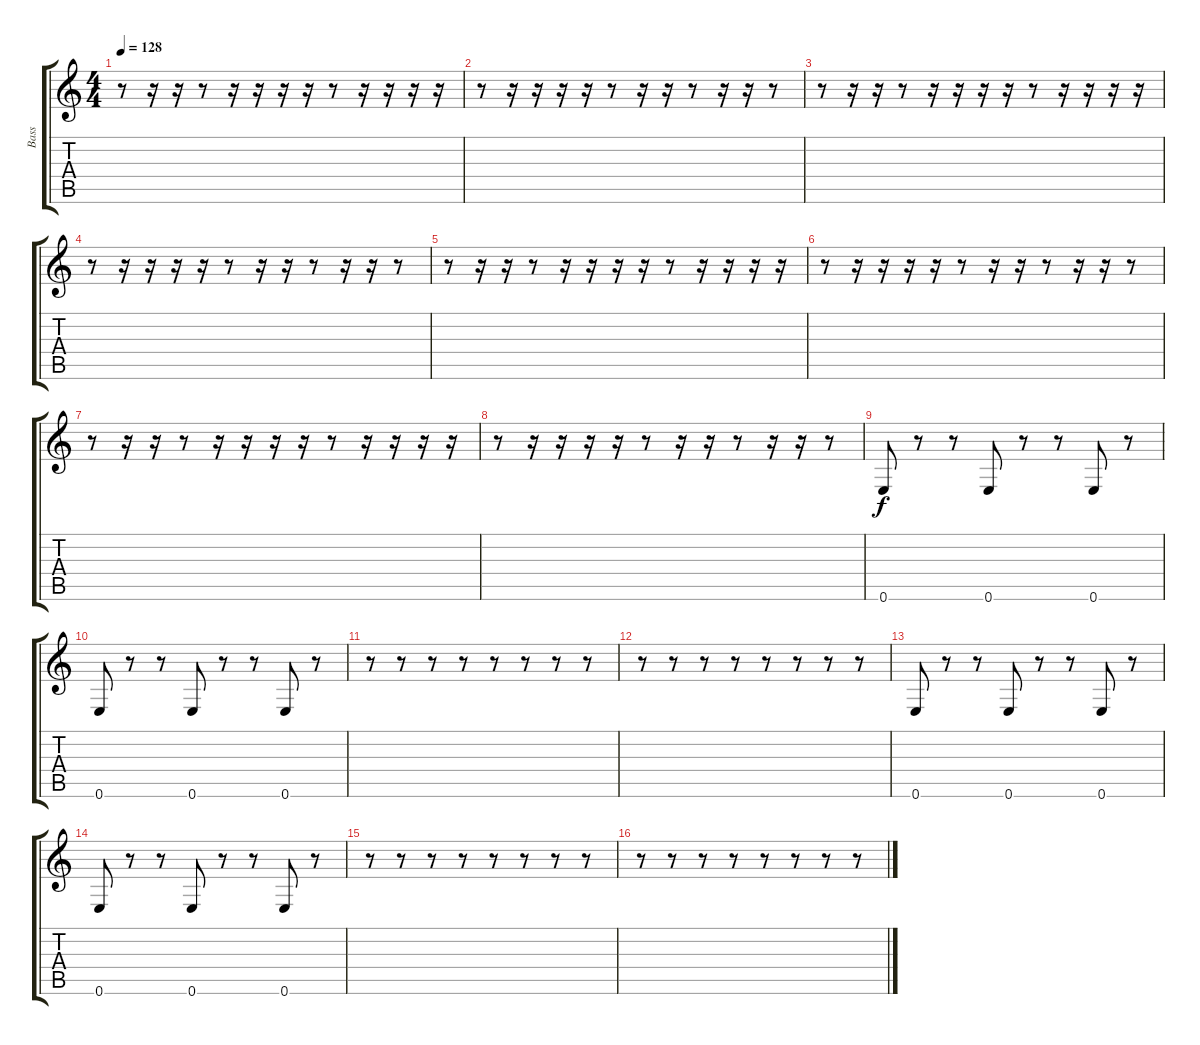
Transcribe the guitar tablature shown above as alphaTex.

\track ("Bass" "Bass") {instrument electricbassfinger}
\staff {score tabs}
\tuning (E4 B3 G3 D3 A2 E2) {hide}
\ts (4 4)
\tempo 128
\clef g2
\ks c
r.8{dy f} r.16 r.16 r.8 r.16 r.16 r.16 r.16 r.8 r.16 r.16 r.16 r.16 |
r.8 r.16 r.16 r.16 r.16 r.8 r.16 r.16 r.8 r.16 r.16 r.8 |
r.8 r.16 r.16 r.8 r.16 r.16 r.16 r.16 r.8 r.16 r.16 r.16 r.16 |
r.8 r.16 r.16 r.16 r.16 r.8 r.16 r.16 r.8 r.16 r.16 r.8 |
r.8 r.16 r.16 r.8 r.16 r.16 r.16 r.16 r.8 r.16 r.16 r.16 r.16 |
r.8 r.16 r.16 r.16 r.16 r.8 r.16 r.16 r.8 r.16 r.16 r.8 |
r.8 r.16 r.16 r.8 r.16 r.16 r.16 r.16 r.8 r.16 r.16 r.16 r.16 |
r.8 r.16 r.16 r.16 r.16 r.8 r.16 r.16 r.8 r.16 r.16 r.8 |
0.6.8 r.8 r.8 0.6.8 r.8 r.8 0.6.8 r.8 |
0.6.8 r.8 r.8 0.6.8 r.8 r.8 0.6.8 r.8 |
r.8 r.8 r.8 r.8 r.8 r.8 r.8 r.8 |
r.8 r.8 r.8 r.8 r.8 r.8 r.8 r.8 |
0.6.8 r.8 r.8 0.6.8 r.8 r.8 0.6.8 r.8 |
0.6.8 r.8 r.8 0.6.8 r.8 r.8 0.6.8 r.8 |
r.8 r.8 r.8 r.8 r.8 r.8 r.8 r.8 |
r.8 r.8 r.8 r.8 r.8 r.8 r.8 r.8
